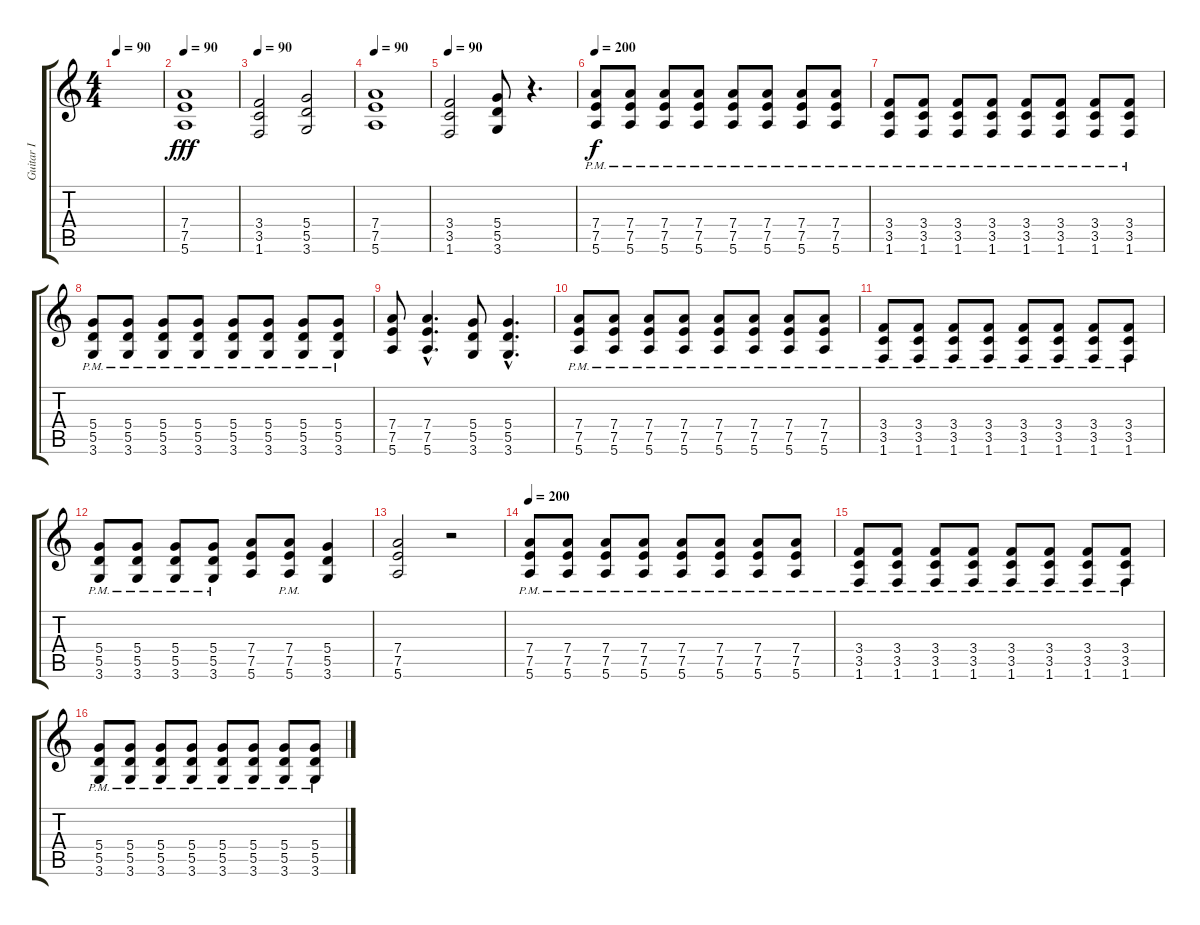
\track ("Guitar I" "Guitar I") {instrument distortionguitar}
\staff {score tabs}
\tuning (E4 B3 G3 D3 A2 E2) {hide}
\ts (4 4)
\tempo 90
\clef g2
\ks c
|
\tempo 90
(7.4 7.5 5.6).1{dy fff volume 10} |
\tempo 90
(3.4 3.5 1.6).2 (5.4 5.5 3.6).2 |
\tempo 90
(7.4 7.5 5.6).1 |
\tempo 90
(3.4 3.5 1.6).2 (5.4 5.5 3.6).8 r.4{d} |
\tempo 200
(7.4{pm} 7.5{pm} 5.6{pm}).8{dy f} (7.4{pm} 7.5{pm} 5.6{pm}).8 (7.4{pm} 7.5{pm} 5.6{pm}).8 (7.4{pm} 7.5{pm} 5.6{pm}).8 (7.4{pm} 7.5{pm} 5.6{pm}).8 (7.4{pm} 7.5{pm} 5.6{pm}).8 (7.4{pm} 7.5{pm} 5.6{pm}).8 (7.4{pm} 7.5{pm} 5.6{pm}).8 |
(3.4{pm} 3.5{pm} 1.6{pm}).8 (3.4{pm} 3.5{pm} 1.6{pm}).8 (3.4{pm} 3.5{pm} 1.6{pm}).8 (3.4{pm} 3.5{pm} 1.6{pm}).8 (3.4{pm} 3.5{pm} 1.6{pm}).8 (3.4{pm} 3.5{pm} 1.6{pm}).8 (3.4{pm} 3.5{pm} 1.6{pm}).8 (3.4{pm} 3.5{pm} 1.6{pm}).8 |
(5.4{pm} 5.5{pm} 3.6{pm}).8 (5.4{pm} 5.5{pm} 3.6{pm}).8 (5.4{pm} 5.5{pm} 3.6{pm}).8 (5.4{pm} 5.5{pm} 3.6{pm}).8 (5.4{pm} 5.5{pm} 3.6{pm}).8 (5.4{pm} 5.5{pm} 3.6{pm}).8 (5.4{pm} 5.5{pm} 3.6{pm}).8 (5.4{pm} 5.5{pm} 3.6{pm}).8 |
(7.4 7.5 5.6).8 (7.4{hac} 7.5{hac} 5.6{hac}).4{d} (5.4 5.5 3.6).8 (5.4{hac} 5.5{hac} 3.6{hac}).4{d} |
(7.4{pm} 7.5{pm} 5.6{pm}).8 (7.4{pm} 7.5{pm} 5.6{pm}).8 (7.4{pm} 7.5{pm} 5.6{pm}).8 (7.4{pm} 7.5{pm} 5.6{pm}).8 (7.4{pm} 7.5{pm} 5.6{pm}).8 (7.4{pm} 7.5{pm} 5.6{pm}).8 (7.4{pm} 7.5{pm} 5.6{pm}).8 (7.4{pm} 7.5{pm} 5.6{pm}).8 |
(3.4{pm} 3.5{pm} 1.6{pm}).8 (3.4{pm} 3.5{pm} 1.6{pm}).8 (3.4{pm} 3.5{pm} 1.6{pm}).8 (3.4{pm} 3.5{pm} 1.6{pm}).8 (3.4{pm} 3.5{pm} 1.6{pm}).8 (3.4{pm} 3.5{pm} 1.6{pm}).8 (3.4{pm} 3.5{pm} 1.6{pm}).8 (3.4{pm} 3.5{pm} 1.6{pm}).8 |
(5.4{pm} 5.5{pm} 3.6{pm}).8 (5.4{pm} 5.5{pm} 3.6{pm}).8 (5.4{pm} 5.5{pm} 3.6{pm}).8 (5.4{pm} 5.5{pm} 3.6{pm}).8 (7.4 7.5 5.6).8 (7.4{pm} 7.5{pm} 5.6{pm}).8 (5.4 5.5 3.6).4 |
(7.4 7.5 5.6).2 r.2 |
\tempo 200
(7.4{pm} 7.5{pm} 5.6{pm}).8 (7.4{pm} 7.5{pm} 5.6{pm}).8 (7.4{pm} 7.5{pm} 5.6{pm}).8 (7.4{pm} 7.5{pm} 5.6{pm}).8 (7.4{pm} 7.5{pm} 5.6{pm}).8 (7.4{pm} 7.5{pm} 5.6{pm}).8 (7.4{pm} 7.5{pm} 5.6{pm}).8 (7.4{pm} 7.5{pm} 5.6{pm}).8 |
(3.4{pm} 3.5{pm} 1.6{pm}).8 (3.4{pm} 3.5{pm} 1.6{pm}).8 (3.4{pm} 3.5{pm} 1.6{pm}).8 (3.4{pm} 3.5{pm} 1.6{pm}).8 (3.4{pm} 3.5{pm} 1.6{pm}).8 (3.4{pm} 3.5{pm} 1.6{pm}).8 (3.4{pm} 3.5{pm} 1.6{pm}).8 (3.4{pm} 3.5{pm} 1.6{pm}).8 |
(5.4{pm} 5.5{pm} 3.6{pm}).8 (5.4{pm} 5.5{pm} 3.6{pm}).8 (5.4{pm} 5.5{pm} 3.6{pm}).8 (5.4{pm} 5.5{pm} 3.6{pm}).8 (5.4{pm} 5.5{pm} 3.6{pm}).8 (5.4{pm} 5.5{pm} 3.6{pm}).8 (5.4{pm} 5.5{pm} 3.6{pm}).8 (5.4{pm} 5.5{pm} 3.6{pm}).8
